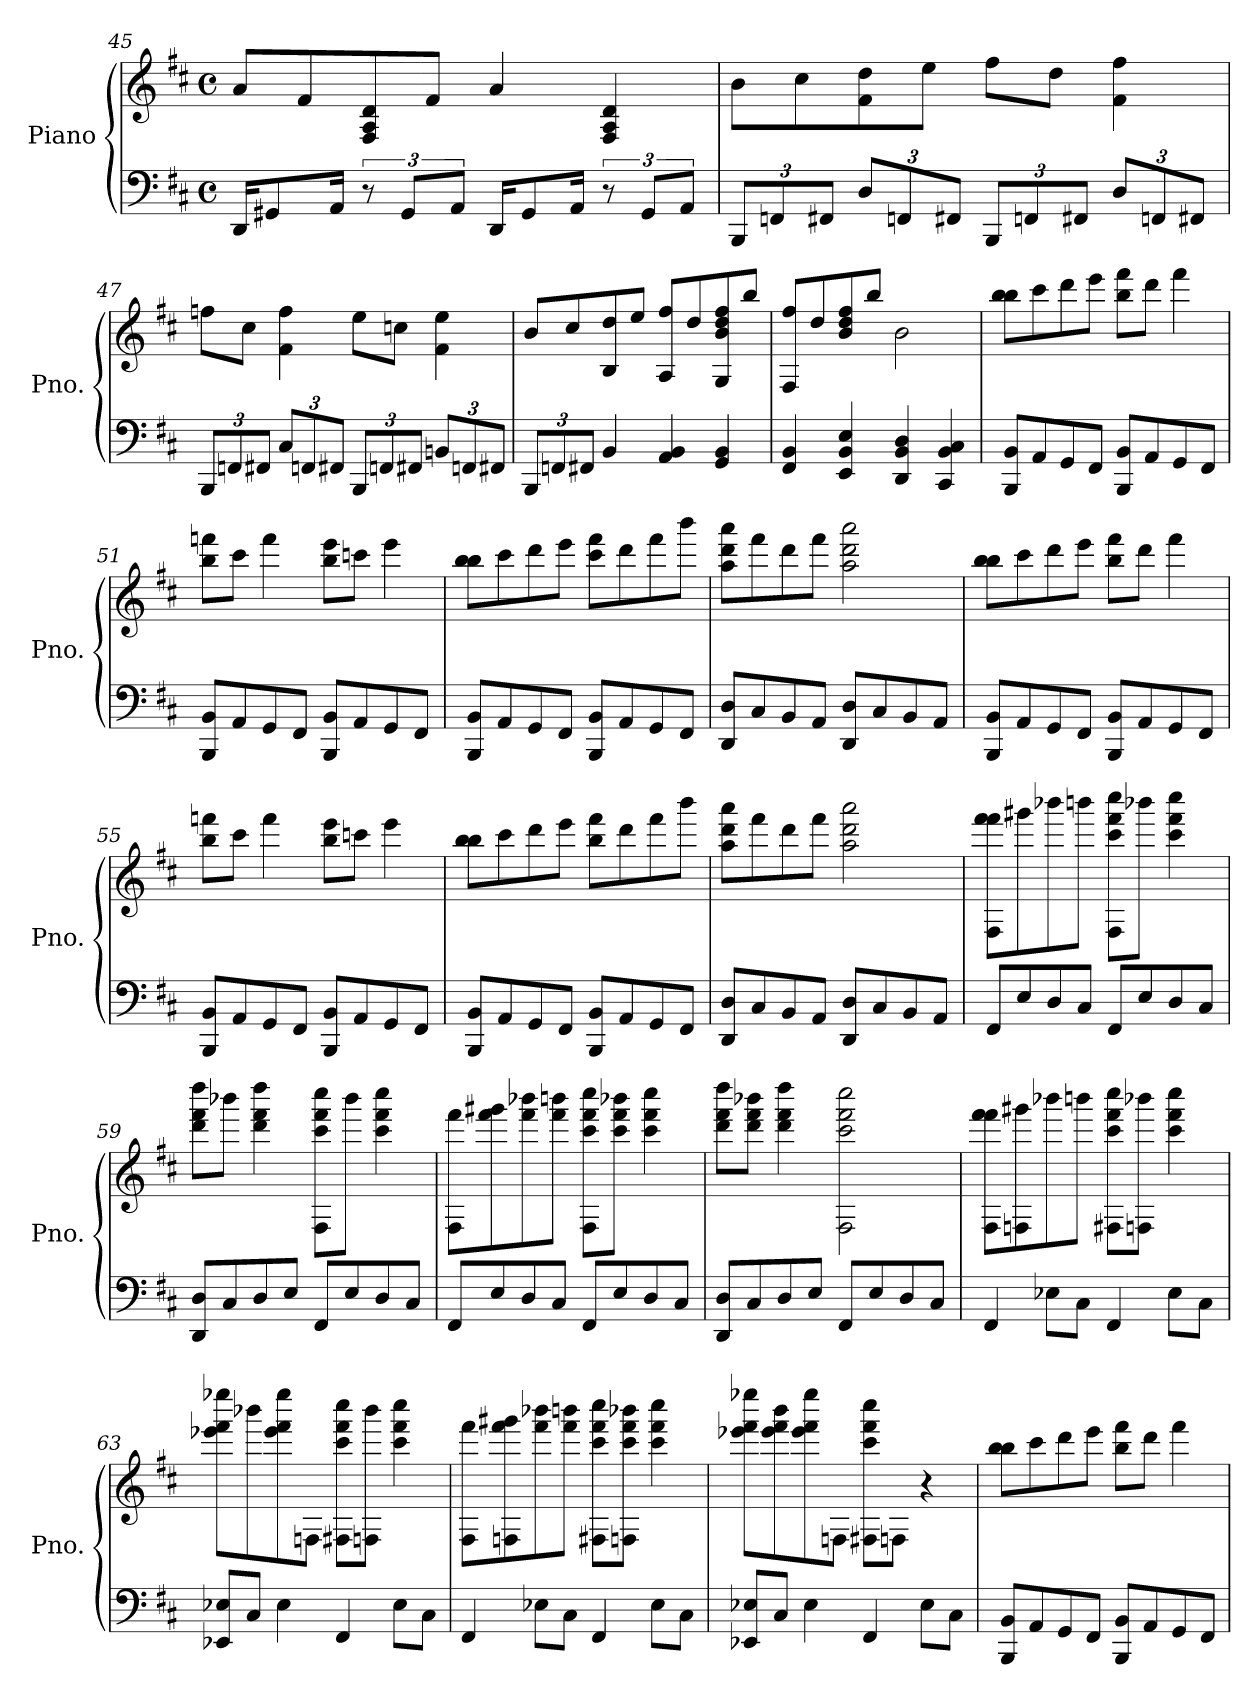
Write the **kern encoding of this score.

**kern	**kern
*part1	*part1
*staff2	*staff1
*I"Piano	*
*I'Pno.	*
*clefF4	*clefG2
*k[f#c#]	*k[f#c#]
*M4/4	*M4/4
*met(c)	*met(c)
=45	=45
16DD/KL	8a/L
8GG#X/	.
.	8f#/
16AA/Jk	.
12r	8F#/ 8A/ 8d/
12GG#/L	.
.	8f#/J
12AA/J	.
16DD/KL	4a/
8GG#/	.
16AA/Jk	.
12r	4F#/ 4A/ 4d/
12GG#/L	.
12AA/J	.
!!LO:LB:g=z
=46	=46
*Xbrackettup	*
12BBB/L	8b\L
12FFn/	.
.	8cc#\
12FF#X/J	.
12D/L	8f#\ 8dd\
12FFn/	.
.	8ee\J
12FF#X/J	.
12BBB/L	8ff#\L
12FFn/	.
.	8dd\J
12FF#X/J	.
12D/L	4f#\ 4ff#\
12FFn/	.
12FF#X/J	.
=47	=47
12BBB/L	8ffn\L
12FFn/	.
.	8cc#\J
12FF#X/J	.
12C#/L	4f#\ 4ff\
12FFn/	.
12FF#X/J	.
12BBB/L	8ee\L
12FFn/	.
.	8ccn\J
12FF#X/J	.
12BBn/L	4f#\ 4ee\
12FFn/	.
12FF#X/J	.
!!LO:LB:g=z
=48	=48
12BBB/L	8b/L
12FFn/	.
.	8cc#/
12FF#X/J	.
4BB/	8B/ 8dd/
.	8ee/J
4AA/ 4BB/	8A/ 8ff#/L
.	8dd/
4GG/ 4BB/	8G/ 8b/ 8dd/ 8ff#/
.	8bb/J
=49	=49
4FF#/ 4BB/	8F#/ 8ff#/L
.	8dd/
4EE/ 4BB/ 4E/	8b/ 8dd/ 8ff#/
.	8bb/J
4DD/ 4BB/ 4D/	2b\
4CC#/ 4BB/ 4C#/	.
=50	=50
8BBB/ 8BB/L	8bb\ 8bb\L
8AA/	8ccc#\
8GG/	8ddd\
8FF#/J	8eee\J
8BBB/ 8BB/L	8bb\ 8fff#\L
8AA/	8ddd\J
8GG/	4fff#\
8FF#/J	.
=51	=51
8BBB/ 8BB/L	8bb\ 8fffn\L
8AA/	8ccc#\J
8GG/	4fff\
8FF#/J	.
8BBB/ 8BB/L	8bb\ 8eee\L
8AA/	8cccn\J
8GG/	4eee\
8FF#/J	.
!!LO:LB:g=z
=52	=52
8BBB/ 8BB/L	8bb\ 8bb\L
8AA/	8ccc#\
8GG/	8ddd\
8FF#/J	8eee\J
8BBB/ 8BB/L	8ccc#\ 8fff#\L
8AA/	8ddd\
8GG/	8fff#\
8FF#/J	8bbb\J
=53	=53
8DD/ 8D/L	8aa\ 8ddd\ 8aaa\L
8C#/	8fff#\
8BB/	8ddd\
8AA/J	8fff#\J
8DD/ 8D/L	2aa\ 2ddd\ 2aaa\
8C#/	.
8BB/	.
8AA/J	.
=54	=54
8BBB/ 8BB/L	8bb\ 8bb\L
8AA/	8ccc#\
8GG/	8ddd\
8FF#/J	8eee\J
8BBB/ 8BB/L	8bb\ 8fff#\L
8AA/	8ddd\J
8GG/	4fff#\
8FF#/J	.
=55	=55
8BBB/ 8BB/L	8bb\ 8fffn\L
8AA/	8ccc#\J
8GG/	4fff\
8FF#/J	.
8BBB/ 8BB/L	8bb\ 8eee\L
8AA/	8cccn\J
8GG/	4eee\
8FF#/J	.
!!LO:LB:g=z
=56	=56
8BBB/ 8BB/L	8bb\ 8bb\L
8AA/	8ccc#\
8GG/	8ddd\
8FF#/J	8eee\J
8BBB/ 8BB/L	8bb\ 8fff#\L
8AA/	8ddd\
8GG/	8fff#\
8FF#/J	8bbb\J
=57	=57
8DD/ 8D/L	8aa\ 8ddd\ 8aaa\L
8C#/	8fff#\
8BB/	8ddd\
8AA/J	8fff#\J
8DD/ 8D/L	2aa\ 2ddd\ 2aaa\
8C#/	.
8BB/	.
8AA/J	.
=58	=58
8FF#/L	8F#\ 8fff#\ 8fff#\L
8E/	8ggg#X\
8D/	8bbb-X\
8C#/J	8bbbn\J
8FF#/L	8F#\ 8ccc#\ 8fff#\ 8cccc#\L
8E/	8bbb-X\J
8D/	4ccc#\ 4fff#\ 4cccc#\
8C#/J	.
!!LO:PB:g=z
=59	=59
8DD/ 8D/L	8ddd\ 8fff#\ 8dddd\L
8C#/	8bbb-X\J
8D/	4ddd\ 4fff#\ 4dddd\
8E/J	.
8FF#/L	8F#\ 8ccc#\ 8fff#\ 8cccc#\L
8E/	8bbb-\J
8D/	4ccc#\ 4fff#\ 4cccc#\
8C#/J	.
=60	=60
8FF#/L	8F#\ 8fff#\L
8E/	8fff#\ 8ggg#X\
8D/	8fff#\ 8bbb-X\
8C#/J	8fff#\ 8bbbn\J
8FF#/L	8F#\ 8ccc#\ 8fff#\ 8cccc#\L
8E/	8ccc#\ 8fff#\ 8bbb-X\J
8D/	4ccc#\ 4fff#\ 4cccc#\
8C#/J	.
=61	=61
8DD/ 8D/L	8ddd\ 8fff#\ 8dddd\L
8C#/	8ddd\ 8fff#\ 8bbb-X\J
8D/	4ddd\ 4fff#\ 4dddd\
8E/J	.
8FF#/L	2F#\ 2ccc#\ 2fff#\ 2cccc#\
8E/	.
8D/	.
8C#/J	.
!!LO:LB:g=z
=62	=62
4FF#/	8F#\ 8fff#\ 8fff#\L
.	8Fn\ 8ggg#X\
8E-X\L	8bbb-X\
8C#\J	8bbbn\J
4FF#/	8F#X\ 8ccc#\ 8fff#\ 8cccc#\L
.	8Fn\ 8bbb-X\J
8E-\L	4ccc#\ 4fff#\ 4cccc#\
8C#\J	.
=63	=63
8EE-X/ 8E-X/L	8eee-X\ 8fff#\ 8eeee-X\L
8C#/J	8bbb-X\
4E-\	8eee-\ 8fff#\ 8eeee-\
.	8Fn\J
4FF#/	8F#X\ 8ccc#\ 8fff#\ 8cccc#\L
.	8Fn\ 8bbb-\J
8E-\L	4ccc#\ 4fff#\ 4cccc#\
8C#\J	.
=64	=64
4FF#/	8F#\ 8fff#\L
.	8Fn\ 8fff#\ 8ggg#X\
8E-X\L	8fff#\ 8bbb-X\
8C#\J	8fff#\ 8bbbn\J
4FF#/	8F#X\ 8ccc#\ 8fff#\ 8cccc#\L
.	8Fn\ 8ccc#\ 8fff#\ 8bbb-X\J
8E-\L	4ccc#\ 4fff#\ 4cccc#\
8C#\J	.
!!LO:LB:g=z
=65	=65
8EE-X/ 8E-X/L	8eee-X\ 8fff#\ 8eeee-X\L
8C#/J	8eee-\ 8fff#\ 8bbb\
4E-\	8eee-\ 8fff#\ 8eeee-\
.	8Fn\J
4FF#/	8F#X\ 8ccc#\ 8fff#\ 8cccc#\L
.	8Fn\J
8E-\L	4r
8C#\J	.
=66	=66
8BBB/ 8BB/L	8bb\ 8bb\L
8AA/	8ccc#\
8GG/	8ddd\
8FF#/J	8eee\J
8BBB/ 8BB/L	8bb\ 8fff#\L
8AA/	8ddd\J
8GG/	4fff#\
8FF#/J	.
=	=
*-	*-
